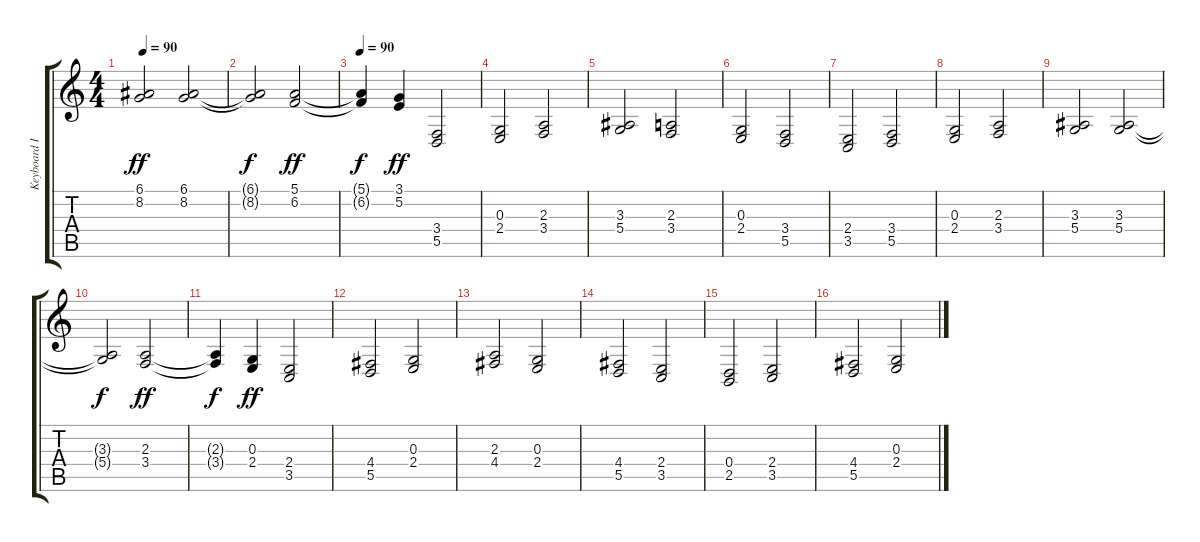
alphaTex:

\track ("Keyboard II" "Keyboard I") {instrument pad4choir}
\staff {score tabs}
\tuning (E4 B3 G3 D3 A2 E2) {hide}
\ts (4 4)
\tempo 90
\clef g2
\ks c
(6.1 8.2).2{dy ff} (6.1 8.2).2 |
(6.1{t} 8.2{t}).2{dy f} (5.1 6.2).2{dy ff} |
\tempo 90
(5.1{t} 6.2{t}).4{dy f} (3.1 5.2).4{dy ff} (3.4 5.5).2 |
(0.3 2.4).2 (2.3 3.4).2 |
(3.3 5.4).2 (2.3 3.4).2 |
(0.3 2.4).2 (3.4 5.5).2 |
(2.4 3.5).2 (3.4 5.5).2 |
(0.3 2.4).2 (2.3 3.4).2 |
(3.3 5.4).2 (3.3 5.4).2 |
(3.3{t} 5.4{t}).2{dy f} (2.3 3.4).2{dy ff} |
(2.3{t} 3.4{t}).4{dy f} (0.3 2.4).4{dy ff} (2.4 3.5).2 |
(4.4 5.5).2 (0.3 2.4).2 |
(2.3 4.4).2 (0.3 2.4).2 |
(4.4 5.5).2 (2.4 3.5).2 |
(0.4 2.5).2 (2.4 3.5).2 |
(4.4 5.5).2 (0.3 2.4).2
